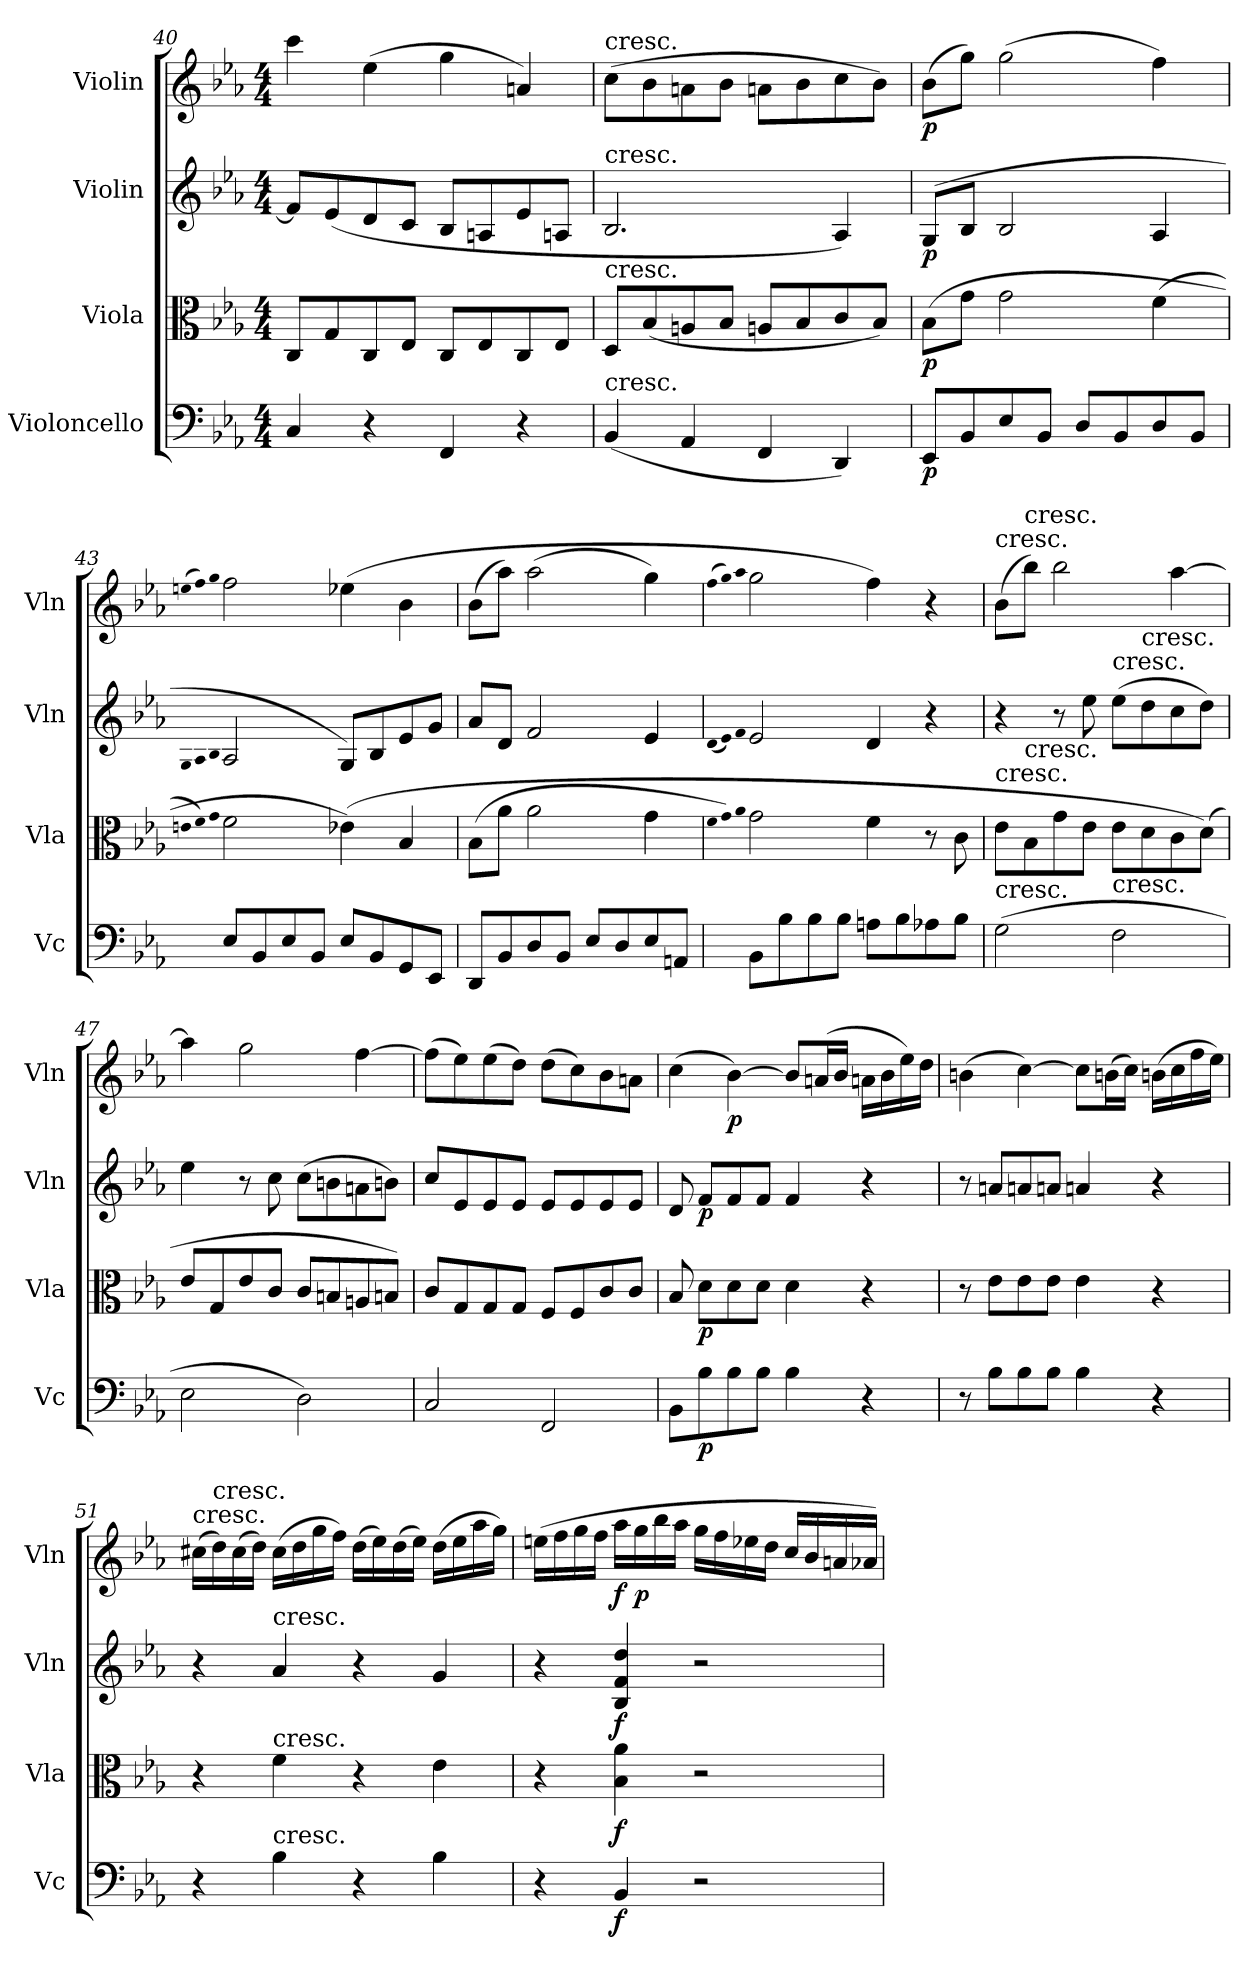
**kern	**dynam	**kern	**dynam	**kern	**dynam	**kern	**dynam
*part4	*part4	*part3	*part3	*part2	*part2	*part1	*part1
*staff4	*staff4	*staff3	*staff3	*staff2	*staff2	*staff1	*staff1
*I"Violoncello	*	*I"Viola	*	*I"Violin	*	*I"Violin	*
*I'Vc	*	*I'Vla	*	*I'Vln	*	*I'Vln	*
*clefF4	*	*clefC3	*	*clefG2	*	*clefG2	*
*k[b-e-a-]	*	*k[b-e-a-]	*	*k[b-e-a-]	*	*k[b-e-a-]	*
*c:	*	*c:	*	*c:	*	*c:	*
*M4/4	*	*M4/4	*	*M4/4	*	*M4/4	*
=40	=40	=40	=40	=40	=40	=40	=40
4C/	.	8C/L	.	8f/L]	.	4ccc\	.
.	.	8G/	.	(8e-/	.	.	.
4r	.	8C/	.	8d/	.	(4ee-\	.
.	.	8E-/J	.	8c/J	.	.	.
4FF/	.	8C/L	.	8B-/L	.	4gg\	.
.	.	8E-/	.	8An/	.	.	.
4r	.	8C/	.	8e-/	.	4an/)	.
.	.	8E-/J	.	8An/J	.	.	.
=41	=41	=41	=41	=41	=41	=41	=41
!	!	!	!	!	!	!LO:TX:t=cresc.	!
!	!	!	!	!LO:TX:t=cresc.	!	!	!
!	!	!LO:TX:t=cresc.	!	!	!	!	!
!LO:TX:t=cresc.	!	!	!	!	!	!	!
(4BB-/	.	8D/L	.	2.B-/	.	(8cc\L	.
.	.	(8B-/	.	.	.	8b-\	.
4AA-/	.	8An/	.	.	.	8an\	.
.	.	8B-/J	.	.	.	8b-\J	.
4FF/	.	8An/L	.	.	.	8an\L	.
.	.	8B-/	.	.	.	8b-\	.
4DD/)	.	8c/	.	4A-/)	.	8cc\	.
.	.	8B-/J)	.	.	.	8b-\J)	.
=42	=42	=42	=42	=42	=42	=42	=42
8EE-/L	p	(8B-\L	p	(8G/L	p	(8b-\L	p
8BB-/	.	8g\J	.	8B-/J	.	8gg\J)	.
8E-/	.	2g\	.	2B-/	.	(2gg\	.
8BB-/J	.	.	.	.	.	.	.
8D/L	.	.	.	.	.	.	.
8BB-/	.	.	.	.	.	.	.
8D/	.	(4f\	.	4A-/	.	4ff\)	.
8BB-/J	.	.	.	.	.	.	.
=43	=43	=43	=43	=43	=43	=43	=43
.	.	qen	.	qG	.	(qeen	.
.	.	qf)	.	qA-	.	qff)	.
.	.	qg	.	qB-	.	qgg	.
8E-/L	.	2f\	.	2A-/	.	2ff\	.
8BB-/	.	.	.	.	.	.	.
8E-/	.	.	.	.	.	.	.
8BB-/J	.	.	.	.	.	.	.
8E-/L	.	(4e-X\)	.	8G/L)	.	(4ee-X\	.
8BB-/	.	.	.	8B-/	.	.	.
8GG/	.	4B-/	.	8e-/	.	4b-\	.
8EE-/J	.	.	.	8g/J	.	.	.
=44	=44	=44	=44	=44	=44	=44	=44
8DD/L	.	(8B-\L	.	8a-/L	.	(8b-\L	.
8BB-/	.	8a-\J	.	8d/J	.	8aa-\J)	.
8D/	.	2a-\	.	2f/	.	(2aa-\	.
8BB-/J	.	.	.	.	.	.	.
8E-/L	.	.	.	.	.	.	.
8D/	.	.	.	.	.	.	.
8E-/	.	4g\	.	4e-/	.	4gg\)	.
8AAn/J	.	.	.	.	.	.	.
=45	=45	=45	=45	=45	=45	=45	=45
.	.	qf	.	(qd	.	(qff	.
.	.	qg)	.	qe-)	.	qgg)	.
.	.	qa-	.	qf	.	qaa-	.
8BB-\L	.	2g\	.	2e-/	.	2gg\	.
8B-\	.	.	.	.	.	.	.
8B-\	.	.	.	.	.	.	.
8B-\J	.	.	.	.	.	.	.
8An\L	.	4f\	.	4d/	.	4ff\)	.
8B-\	.	.	.	.	.	.	.
8A-X\	.	8r	.	4r	.	4r	.
8B-\J	.	8c\	.	.	.	.	.
=46	=46	=46	=46	=46	=46	=46	=46
!	!	!	!	!	!	!LO:TX:t=cresc.	!
!	!	!LO:TX:t=cresc.	!	!	!	!	!
!LO:TX:t=cresc.	!	!	!	!	!	!	!
(2G\	.	8e-\L	.	4r	.	(8b-\L	.
!	!	!	!	!	!	!LO:TX:t=cresc.	!
!	!	!LO:TX:t=cresc.	!	!	!	!	!
.	.	8B-\	.	.	.	8bb-\J)	.
.	.	8g\	.	8r	.	2bb-\	.
.	.	8e-\J	.	8ee-\	.	.	.
!	!	!	!	!LO:TX:t=cresc.	!	!	!
!LO:TX:t=cresc.	!	!	!	!	!	!	!
2F\	.	8e-\L	.	(8ee-\L	.	.	.
!	!	!	!	!LO:TX:t=cresc.	!	!	!
.	.	8d\	.	8dd\	.	.	.
.	.	8c\	.	8cc\	.	[4aa-\	.
.	.	(8d\J)	.	8dd\J)	.	.	.
=47	=47	=47	=47	=47	=47	=47	=47
2E-\	.	8e-/L	.	4ee-\	.	4aa-\]	.
.	.	8G/	.	.	.	.	.
.	.	8e-/	.	8r	.	2gg\	.
.	.	8c/J	.	8cc\	.	.	.
2D\)	.	8c/L	.	(8cc\L	.	.	.
.	.	8Bn/	.	8bn\	.	.	.
.	.	8An/	.	8an\	.	[4ff\	.
.	.	8Bn/J)	.	8bn\J)	.	.	.
=48	=48	=48	=48	=48	=48	=48	=48
2C/	.	8c/L	.	8cc/L	.	(8ff\L]	.
.	.	8G/	.	8e-/	.	8ee-\)	.
.	.	8G/	.	8e-/	.	(8ee-\	.
.	.	8G/J	.	8e-/J	.	8dd\J)	.
2FF/	.	8F/L	.	8e-/L	.	(8dd\L	.
.	.	8F/	.	8e-/	.	8cc\)	.
.	.	8c/	.	8e-/	.	8b-\	.
.	.	8c/J	.	8e-/J	.	8an\J	.
=49	=49	=49	=49	=49	=49	=49	=49
8BB-\L	.	8B-/	.	8d/	.	(4cc\	.
8B-\	p	8d\L	p	8f/L	p	.	.
8B-\	.	8d\	.	8f/	.	[4b-\)	p
8B-\J	.	8d\J	.	8f/J	.	.	.
4B-\	.	4d\	.	4f/	.	8b-/L]	.
.	.	.	.	.	.	(16an/L	.
.	.	.	.	.	.	16b-/JJ	.
4r	.	4r	.	4r	.	16an\LL	.
.	.	.	.	.	.	16b-\	.
.	.	.	.	.	.	16ee-\)	.
.	.	.	.	.	.	16dd\JJ	.
=50	=50	=50	=50	=50	=50	=50	=50
8r	.	8r	.	8r	.	(4bn\	.
8B-\L	.	8e-\L	.	8an/L	.	.	.
8B-\	.	8e-\	.	8an/	.	[4cc\)	.
8B-\J	.	8e-\J	.	8an/J	.	.	.
4B-\	.	4e-\	.	4an/	.	8cc\L]	.
.	.	.	.	.	.	(16bn\L	.
.	.	.	.	.	.	16cc\JJ)	.
4r	.	4r	.	4r	.	(16bn\LL	.
.	.	.	.	.	.	16cc\	.
.	.	.	.	.	.	16ff\	.
.	.	.	.	.	.	16ee-\JJ)	.
=51	=51	=51	=51	=51	=51	=51	=51
!	!	!	!	!	!	!LO:TX:t=cresc.	!
4r	.	4r	.	4r	.	(16cc#X\LL	.
!	!	!	!	!	!	!LO:TX:t=cresc.	!
.	.	.	.	.	.	16dd\)	.
.	.	.	.	.	.	(16cc#\	.
.	.	.	.	.	.	16dd\JJ)	.
!	!	!	!	!LO:TX:t=cresc.	!	!	!
!	!	!LO:TX:t=cresc.	!	!	!	!	!
!LO:TX:t=cresc.	!	!	!	!	!	!	!
4B-\	.	4f\	.	4a-/	.	(16cc#\LL	.
.	.	.	.	.	.	16dd\	.
.	.	.	.	.	.	16gg\	.
.	.	.	.	.	.	16ff\JJ)	.
4r	.	4r	.	4r	.	(16dd\LL	.
.	.	.	.	.	.	16ee-\)	.
.	.	.	.	.	.	(16dd\	.
.	.	.	.	.	.	16ee-\JJ)	.
4B-\	.	4e-\	.	4g/	.	(16dd\LL	.
.	.	.	.	.	.	16ee-\	.
.	.	.	.	.	.	16aa-\	.
.	.	.	.	.	.	16gg\JJ)	.
=52	=52	=52	=52	=52	=52	=52	=52
4r	.	4r	.	4r	.	(16een\LL	.
.	.	.	.	.	.	16ff\	.
.	.	.	.	.	.	16gg\	.
.	.	.	.	.	.	16ff\JJ	.
4BB-/	f	4B-\ 4a-\	f	4B-/ 4f/ 4dd/	f	16aa-\LL	f
.	.	.	.	.	.	16gg\	p
.	.	.	.	.	.	16bb-\	.
.	.	.	.	.	.	16aa-\JJ	.
2r	.	2r	.	2r	.	16gg\LL	.
.	.	.	.	.	.	16ff\	.
.	.	.	.	.	.	16ee-X\	.
.	.	.	.	.	.	16dd\JJ	.
.	.	.	.	.	.	16cc/LL	.
.	.	.	.	.	.	16b-/	.
.	.	.	.	.	.	16an/	.
.	.	.	.	.	.	16a-X/JJ)	.
=	=	=	=	=	=	=	=
*-	*-	*-	*-	*-	*-	*-	*-
